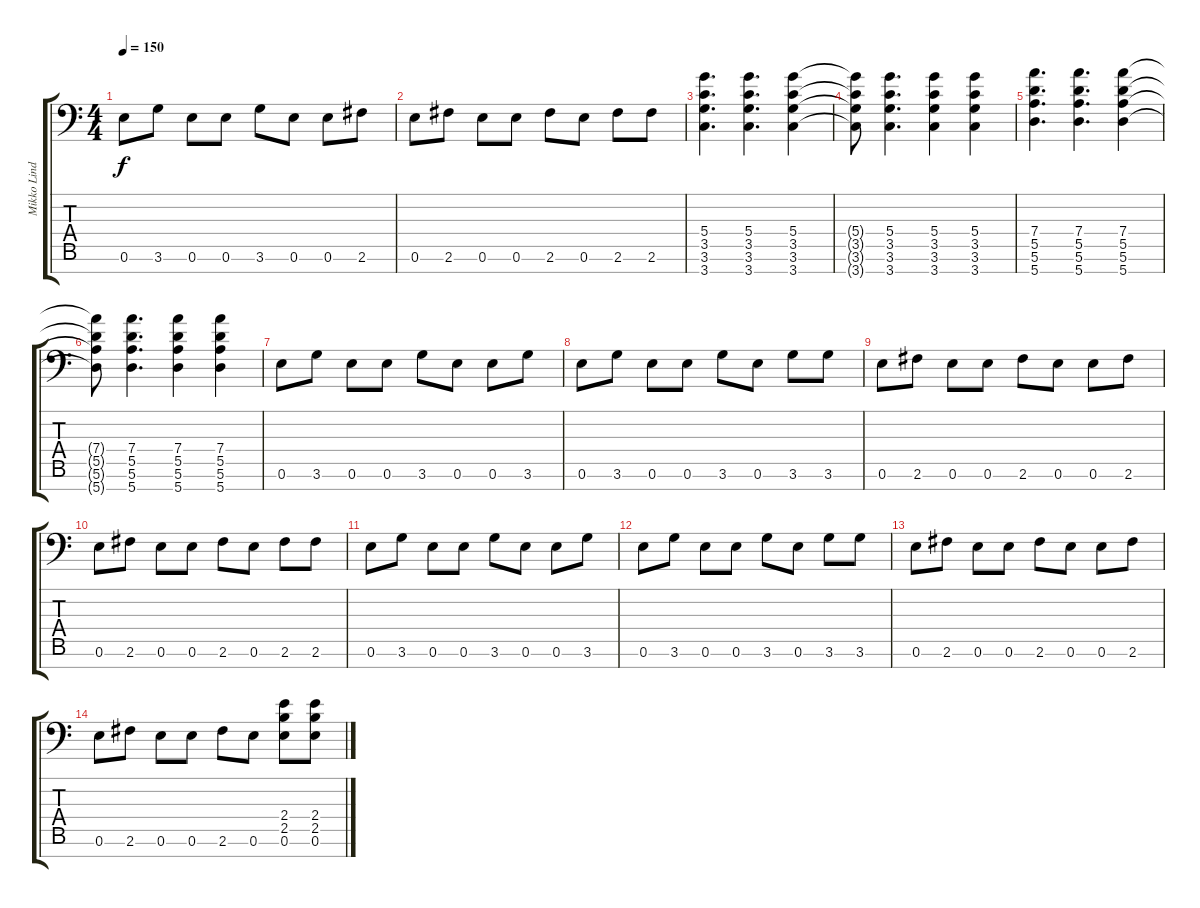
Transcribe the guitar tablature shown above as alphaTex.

\track ("Mikko Lindström" "Mikko Lind") {instrument acousticguitarsteel}
\staff {score tabs}
\tuning (E4 B3 G3 D3 A2 E2 A1) {hide}
\ts (4 4)
\tempo 150
\clef f4
\ks c
0.6.8{dy f} 3.6.8 0.6.8 0.6.8 3.6.8 0.6.8 0.6.8 2.6.8 |
0.6.8 2.6.8 0.6.8 0.6.8 2.6.8 0.6.8 2.6.8 2.6.8 |
(5.4 3.5 3.6 3.7).4{d} (5.4 3.5 3.6 3.7).4{d} (5.4 3.5 3.6 3.7).4 |
(5.4{t} 3.5{t} 3.6{t} 3.7{t}).8 (5.4 3.5 3.6 3.7).4{d} (5.4 3.5 3.6 3.7).4 (5.4 3.5 3.6 3.7).4 |
(7.4 5.5 5.6 5.7).4{d} (7.4 5.5 5.6 5.7).4{d} (7.4 5.5 5.6 5.7).4 |
(7.4{t} 5.5{t} 5.6{t} 5.7{t}).8 (7.4 5.5 5.6 5.7).4{d} (7.4 5.5 5.6 5.7).4 (7.4 5.5 5.6 5.7).4 |
0.6.8 3.6.8 0.6.8 0.6.8 3.6.8 0.6.8 0.6.8 3.6.8 |
0.6.8 3.6.8 0.6.8 0.6.8 3.6.8 0.6.8 3.6.8 3.6.8 |
0.6.8 2.6.8 0.6.8 0.6.8 2.6.8 0.6.8 0.6.8 2.6.8 |
0.6.8 2.6.8 0.6.8 0.6.8 2.6.8 0.6.8 2.6.8 2.6.8 |
0.6.8 3.6.8 0.6.8 0.6.8 3.6.8 0.6.8 0.6.8 3.6.8 |
0.6.8 3.6.8 0.6.8 0.6.8 3.6.8 0.6.8 3.6.8 3.6.8 |
0.6.8 2.6.8 0.6.8 0.6.8 2.6.8 0.6.8 0.6.8 2.6.8 |
0.6.8 2.6.8 0.6.8 0.6.8 2.6.8 0.6.8 (2.4 2.5 0.6).8 (2.4 2.5 0.6).8
